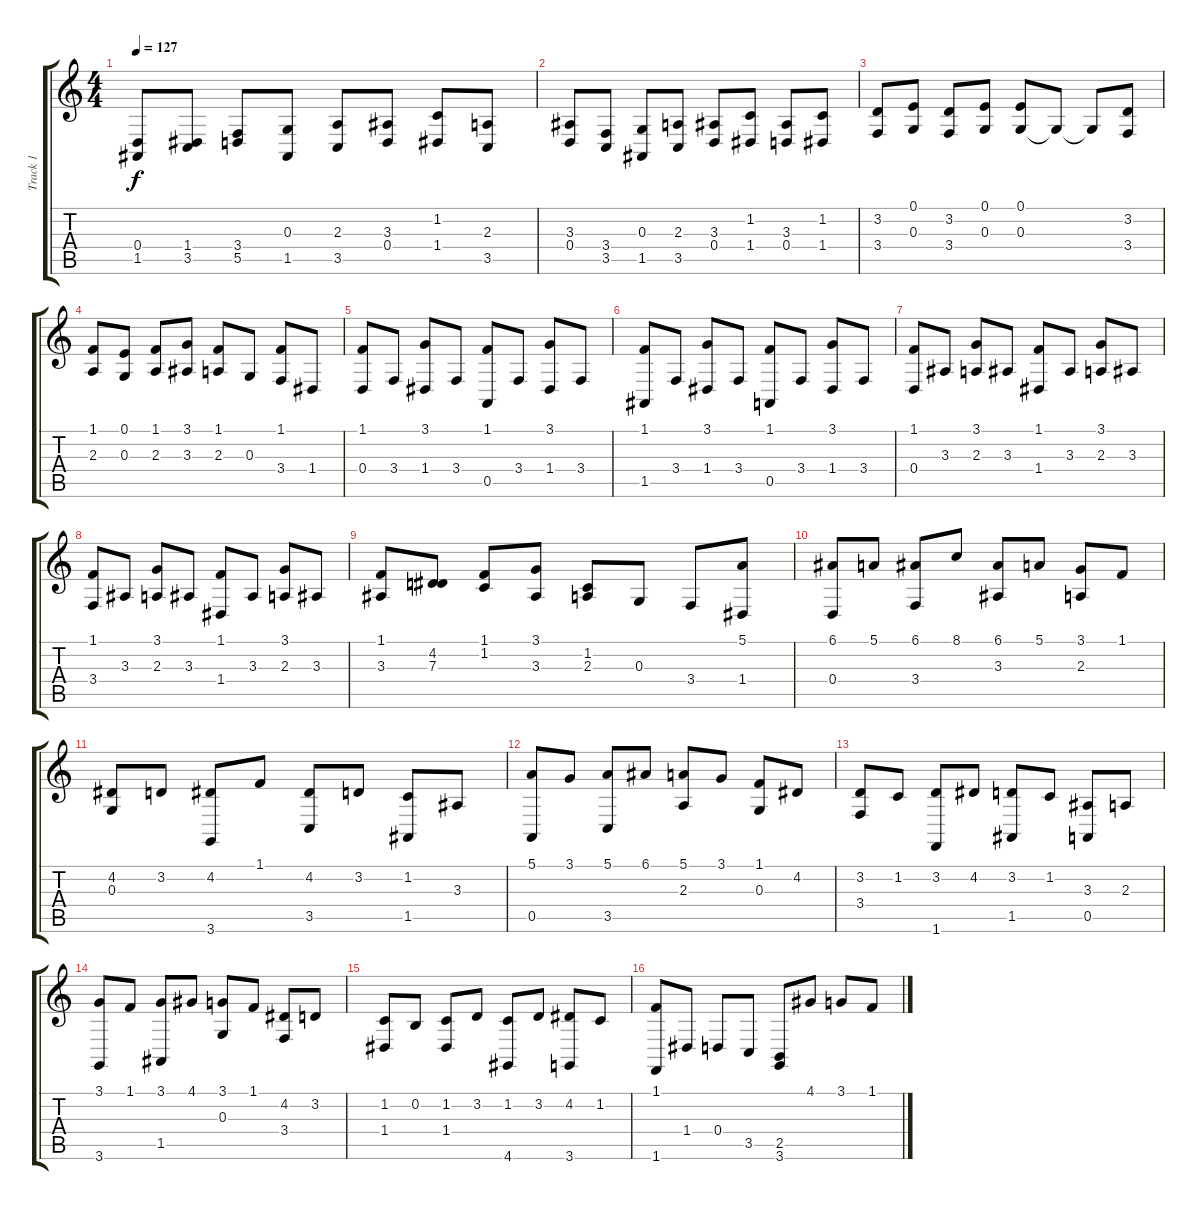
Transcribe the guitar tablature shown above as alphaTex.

\track ("Track 1" "Track 1") {instrument drawbarorgan}
\staff {score tabs}
\tuning (E4 B3 G3 D3 A2 E2) {hide}
\ts (4 4)
\tempo 127
\clef g2
\ks c
(0.4 1.5).8{dy f} (1.4 3.5).8 (3.4 5.5).8 (0.3 1.5).8 (2.3 3.5).8 (3.3 0.4).8 (1.2 1.4).8 (2.3 3.5).8 |
(3.3 0.4).8 (3.4 3.5).8 (0.3 1.5).8 (2.3 3.5).8 (3.3 0.4).8 (1.2 1.4).8 (3.3 0.4).8 (1.2 1.4).8 |
(3.2 3.4).8 (0.1 0.3).8 (3.2 3.4).8 (0.1 0.3).8 (0.1 0.3).8 0.3{t}.8 0.3{t}.8 (3.2 3.4).8 |
(1.1 2.3).8 (0.1 0.3).8 (1.1 2.3).8 (3.1 3.3).8 (1.1 2.3).8 0.3.8 (1.1 3.4).8 1.4.8 |
(1.1 0.4).8 3.4.8 (3.1 1.4).8 3.4.8 (1.1 0.5).8 3.4.8 (3.1 1.4).8 3.4.8 |
(1.1 1.5).8 3.4.8 (3.1 1.4).8 3.4.8 (1.1 0.5).8 3.4.8 (3.1 1.4).8 3.4.8 |
(1.1 0.4).8 3.3.8 (3.1 2.3).8 3.3.8 (1.1 1.4).8 3.3.8 (3.1 2.3).8 3.3.8 |
(1.1 3.4).8 3.3.8 (3.1 2.3).8 3.3.8 (1.1 1.4).8 3.3.8 (3.1 2.3).8 3.3.8 |
(1.1 3.3).8 (4.2 7.3).8 (1.1 1.2).8 (3.1 3.3).8 (1.2 2.3).8 0.3.8 3.4.8 (5.1 1.4).8 |
(6.1 0.4).8 5.1.8 (6.1 3.4).8 8.1.8 (6.1 3.3).8 5.1.8 (3.1 2.3).8 1.1.8 |
(4.2 0.3).8 3.2.8 (4.2 3.6).8 1.1.8 (4.2 3.5).8 3.2.8 (1.2 1.5).8 3.3.8 |
(5.1 0.5).8 3.1.8 (5.1 3.5).8 6.1.8 (5.1 2.3).8 3.1.8 (1.1 0.3).8 4.2.8 |
(3.2 3.4).8 1.2.8 (3.2 1.6).8 4.2.8 (3.2 1.5).8 1.2.8 (3.3 0.5).8 2.3.8 |
(3.1 3.6).8 1.1.8 (3.1 1.5).8 4.1.8 (3.1 0.3).8 1.1.8 (4.2 3.4).8 3.2.8 |
(1.2 1.4).8 0.2.8 (1.2 1.4).8 3.2.8 (1.2 4.6).8 3.2.8 (4.2 3.6).8 1.2.8 |
(1.1 1.6).8 1.4.8 0.4.8 3.5.8 (2.5 3.6).8 4.1.8 3.1.8 1.1.8
